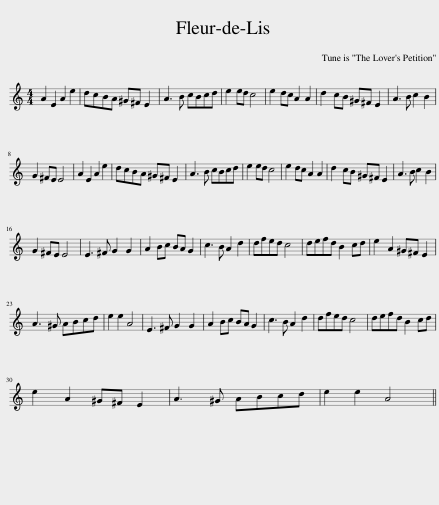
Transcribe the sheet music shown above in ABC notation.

X:1
L:1/8
M:4/4
I:linebreak $
K:C
V:1 treble
V:1
 A2 E2 A2 e2 | dcBA ^G^F E2 | A3 B cBcd | e2 ed c4 | e2 dc A2 A2 | %5
 d2 cB ^G^F E2 | A3 B c2 B2 |$ G2 ^FE E4 | A2 E2 A2 e2 | dcBA ^G^F E2 | %10
 A3 B cBcd | e2 ed c4 | e2 dc A2 A2 | d2 cB ^G^F E2 | A3 B c2 B2 |$ %15
 G2 ^FE E4 | E3 ^F G2 G2 | A2 Bc BA G2 | c3 B A2 d2 | dfed c4 | %20
 defd B2 cd | e2 A2 ^G^F E2 |$ A3 ^G ABcd | e2 e2 A4 | E3 ^F G2 G2 | %25
 A2 Bc BA G2 | c3 B A2 d2 | dfed c4 | defd B2 cd |$ e2 A2 ^G^F E2 | %30
 A3 ^G ABcd | e2 e2 A4 || %32
